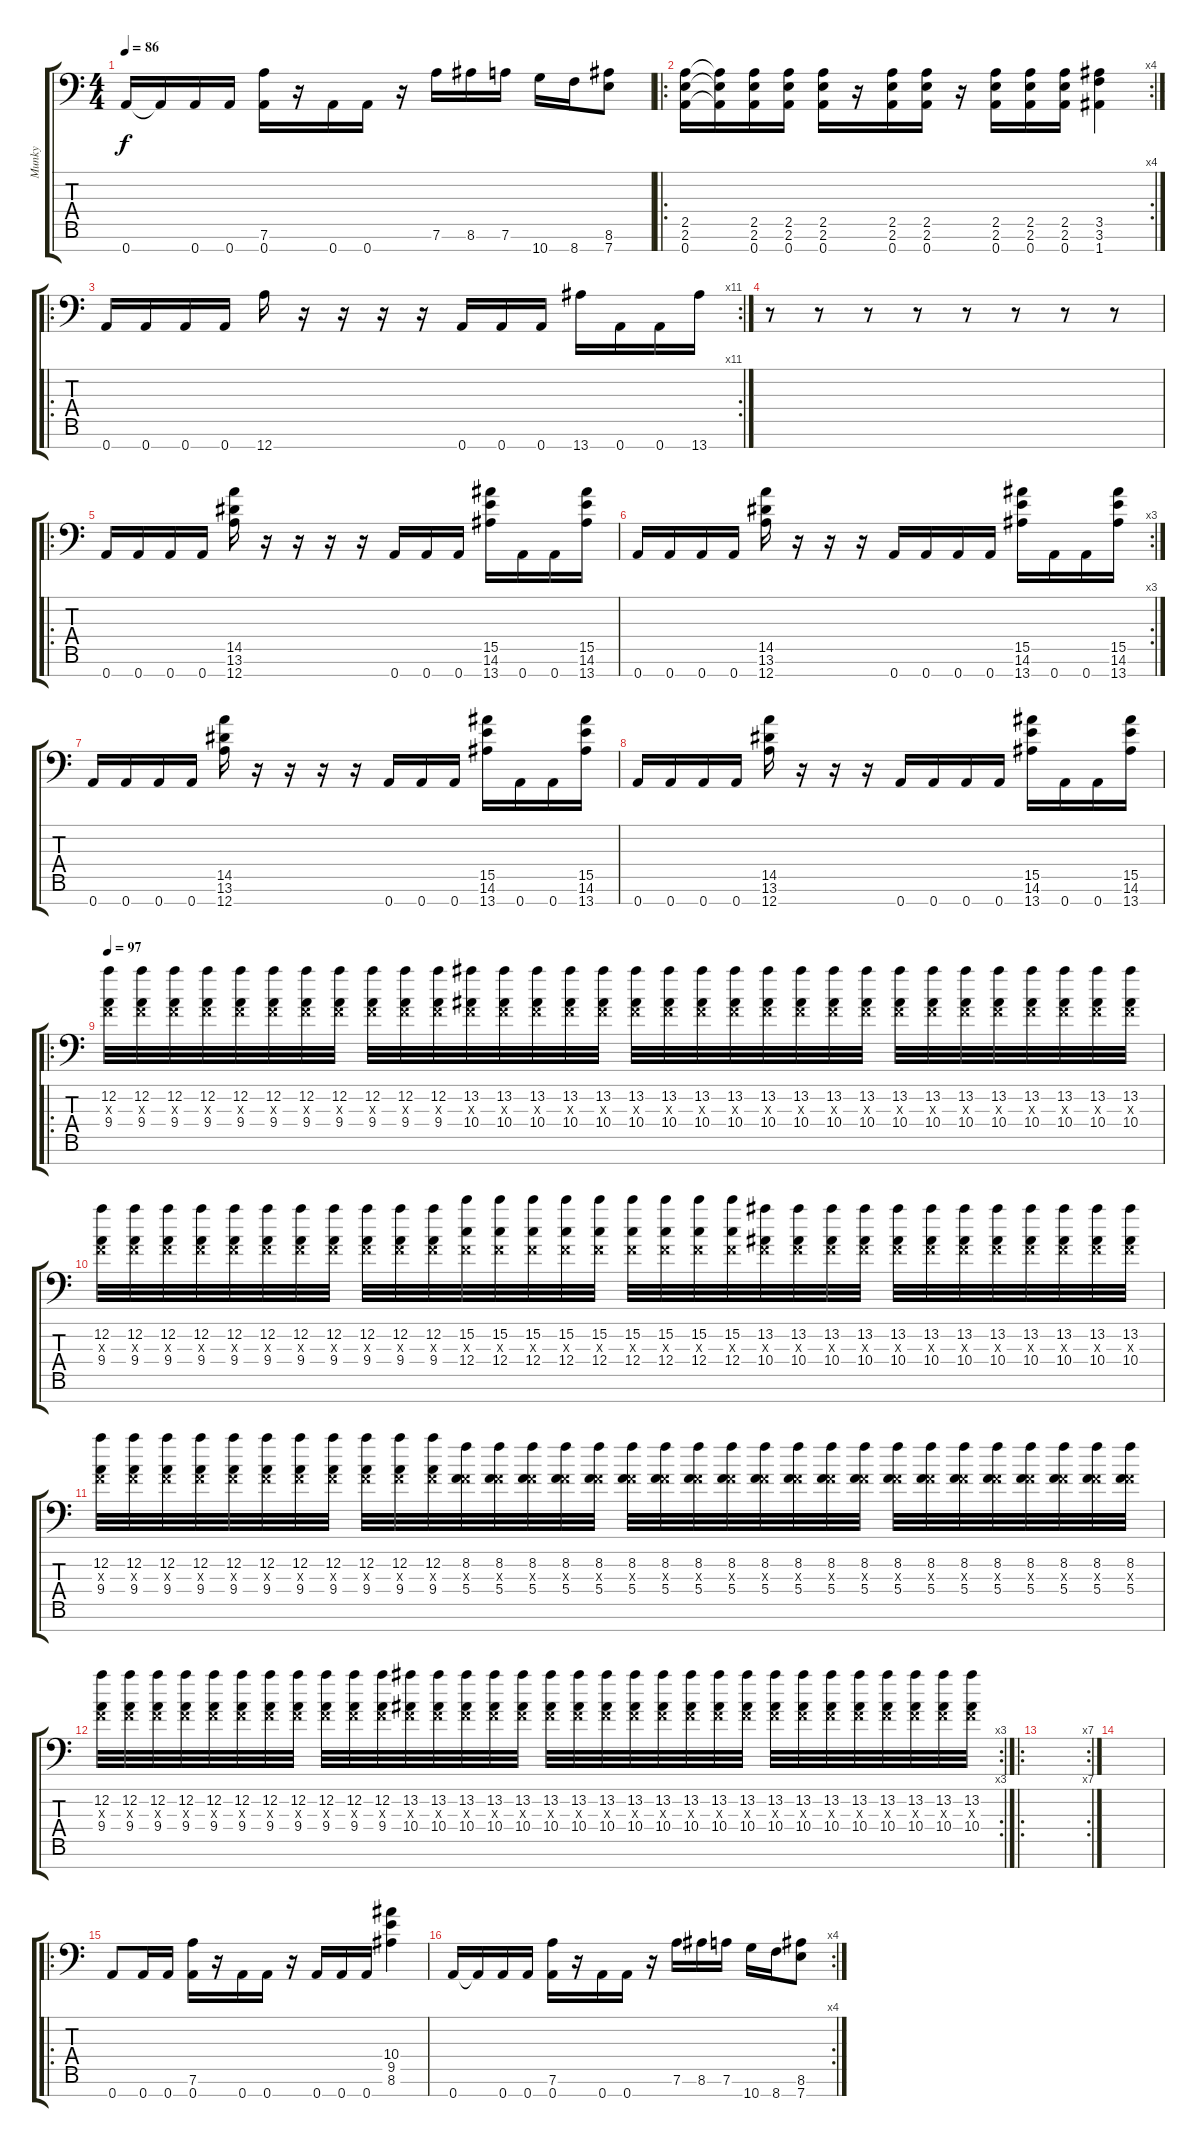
\track ("Munky" "Munky") {instrument distortionguitar}
\staff {score tabs}
\tuning (D4 A3 F3 C3 G2 D2 A1) {hide}
\ts (4 4)
\tempo 86
\clef f4
\ks c
0.7.16{dy f} 0.7{t}.16 0.7.16 0.7.16 (7.6 0.7).16 r.16 0.7.16 0.7.16 r.16 7.6.16 8.6.16 7.6.16 10.7.16 8.7.16 (8.6 7.7).8 |
\ro
\rc 4
(2.5 2.6 0.7).16 (2.5{t} 2.6{t} 0.7{t}).16 (2.5 2.6 0.7).16 (2.5 2.6 0.7).16 (2.5 2.6 0.7).16 r.16 (2.5 2.6 0.7).16 (2.5 2.6 0.7).16 r.16 (2.5 2.6 0.7).16 (2.5 2.6 0.7).16 (2.5 2.6 0.7).16 (3.5 3.6 1.7).4 |
\ro
\rc 11
0.7.16 0.7.16 0.7.16 0.7.16 12.7.16 r.16 r.16 r.16 r.16 0.7.16 0.7.16 0.7.16 13.7.16 0.7.16 0.7.16 13.7.16 |
r.8 r.8 r.8 r.8 r.8 r.8 r.8 r.8 |
\ro
0.7.16 0.7.16 0.7.16 0.7.16 (14.5 13.6 12.7).16 r.16 r.16 r.16 r.16 0.7.16 0.7.16 0.7.16 (15.5 14.6 13.7).16 0.7.16 0.7.16 (15.5 14.6 13.7).16 |
\rc 3
0.7.16 0.7.16 0.7.16 0.7.16 (14.5 13.6 12.7).16 r.16 r.16 r.16 0.7.16 0.7.16 0.7.16 0.7.16 (15.5 14.6 13.7).16 0.7.16 0.7.16 (15.5 14.6 13.7).16 |
0.7.16 0.7.16 0.7.16 0.7.16 (14.5 13.6 12.7).16 r.16 r.16 r.16 r.16 0.7.16 0.7.16 0.7.16 (15.5 14.6 13.7).16 0.7.16 0.7.16 (15.5 14.6 13.7).16 |
0.7.16 0.7.16 0.7.16 0.7.16 (14.5 13.6 12.7).16 r.16 r.16 r.16 0.7.16 0.7.16 0.7.16 0.7.16 (15.5 14.6 13.7).16 0.7.16 0.7.16 (15.5 14.6 13.7).16 |
\ro
\tempo 97
(12.2 0.3{x} 9.4).32 (12.2 0.3{x} 9.4).32 (12.2 0.3{x} 9.4).32 (12.2 0.3{x} 9.4).32 (12.2 0.3{x} 9.4).32 (12.2 0.3{x} 9.4).32 (12.2 0.3{x} 9.4).32 (12.2 0.3{x} 9.4).32 (12.2 0.3{x} 9.4).32 (12.2 0.3{x} 9.4).32 (12.2 0.3{x} 9.4).32 (13.2 0.3{x} 10.4).32 (13.2 0.3{x} 10.4).32 (13.2 0.3{x} 10.4).32 (13.2 0.3{x} 10.4).32 (13.2 0.3{x} 10.4).32 (13.2 0.3{x} 10.4).32 (13.2 0.3{x} 10.4).32 (13.2 0.3{x} 10.4).32 (13.2 0.3{x} 10.4).32 (13.2 0.3{x} 10.4).32 (13.2 0.3{x} 10.4).32 (13.2 0.3{x} 10.4).32 (13.2 0.3{x} 10.4).32 (13.2 0.3{x} 10.4).32 (13.2 0.3{x} 10.4).32 (13.2 0.3{x} 10.4).32 (13.2 0.3{x} 10.4).32 (13.2 0.3{x} 10.4).32 (13.2 0.3{x} 10.4).32 (13.2 0.3{x} 10.4).32 (13.2 0.3{x} 10.4).32 |
(12.2 0.3{x} 9.4).32 (12.2 0.3{x} 9.4).32 (12.2 0.3{x} 9.4).32 (12.2 0.3{x} 9.4).32 (12.2 0.3{x} 9.4).32 (12.2 0.3{x} 9.4).32 (12.2 0.3{x} 9.4).32 (12.2 0.3{x} 9.4).32 (12.2 0.3{x} 9.4).32 (12.2 0.3{x} 9.4).32 (12.2 0.3{x} 9.4).32 (15.2 0.3{x} 12.4).32 (15.2 0.3{x} 12.4).32 (15.2 0.3{x} 12.4).32 (15.2 0.3{x} 12.4).32 (15.2 0.3{x} 12.4).32 (15.2 0.3{x} 12.4).32 (15.2 0.3{x} 12.4).32 (15.2 0.3{x} 12.4).32 (15.2 0.3{x} 12.4).32 (13.2 0.3{x} 10.4).32 (13.2 0.3{x} 10.4).32 (13.2 0.3{x} 10.4).32 (13.2 0.3{x} 10.4).32 (13.2 0.3{x} 10.4).32 (13.2 0.3{x} 10.4).32 (13.2 0.3{x} 10.4).32 (13.2 0.3{x} 10.4).32 (13.2 0.3{x} 10.4).32 (13.2 0.3{x} 10.4).32 (13.2 0.3{x} 10.4).32 (13.2 0.3{x} 10.4).32 |
(12.2 0.3{x} 9.4).32 (12.2 0.3{x} 9.4).32 (12.2 0.3{x} 9.4).32 (12.2 0.3{x} 9.4).32 (12.2 0.3{x} 9.4).32 (12.2 0.3{x} 9.4).32 (12.2 0.3{x} 9.4).32 (12.2 0.3{x} 9.4).32 (12.2 0.3{x} 9.4).32 (12.2 0.3{x} 9.4).32 (12.2 0.3{x} 9.4).32 (8.2 0.3{x} 5.4).32 (8.2 0.3{x} 5.4).32 (8.2 0.3{x} 5.4).32 (8.2 0.3{x} 5.4).32 (8.2 0.3{x} 5.4).32 (8.2 0.3{x} 5.4).32 (8.2 0.3{x} 5.4).32 (8.2 0.3{x} 5.4).32 (8.2 0.3{x} 5.4).32 (8.2 0.3{x} 5.4).32 (8.2 0.3{x} 5.4).32 (8.2 0.3{x} 5.4).32 (8.2 0.3{x} 5.4).32 (8.2 0.3{x} 5.4).32 (8.2 0.3{x} 5.4).32 (8.2 0.3{x} 5.4).32 (8.2 0.3{x} 5.4).32 (8.2 0.3{x} 5.4).32 (8.2 0.3{x} 5.4).32 (8.2 0.3{x} 5.4).32 (8.2 0.3{x} 5.4).32 |
\rc 3
(12.2 0.3{x} 9.4).32 (12.2 0.3{x} 9.4).32 (12.2 0.3{x} 9.4).32 (12.2 0.3{x} 9.4).32 (12.2 0.3{x} 9.4).32 (12.2 0.3{x} 9.4).32 (12.2 0.3{x} 9.4).32 (12.2 0.3{x} 9.4).32 (12.2 0.3{x} 9.4).32 (12.2 0.3{x} 9.4).32 (12.2 0.3{x} 9.4).32 (13.2 0.3{x} 10.4).32 (13.2 0.3{x} 10.4).32 (13.2 0.3{x} 10.4).32 (13.2 0.3{x} 10.4).32 (13.2 0.3{x} 10.4).32 (13.2 0.3{x} 10.4).32 (13.2 0.3{x} 10.4).32 (13.2 0.3{x} 10.4).32 (13.2 0.3{x} 10.4).32 (13.2 0.3{x} 10.4).32 (13.2 0.3{x} 10.4).32 (13.2 0.3{x} 10.4).32 (13.2 0.3{x} 10.4).32 (13.2 0.3{x} 10.4).32 (13.2 0.3{x} 10.4).32 (13.2 0.3{x} 10.4).32 (13.2 0.3{x} 10.4).32 (13.2 0.3{x} 10.4).32 (13.2 0.3{x} 10.4).32 (13.2 0.3{x} 10.4).32 (13.2 0.3{x} 10.4).32 |
\ro
\rc 7
|
|
\ro
0.7.8 0.7.16 0.7.16 (7.6 0.7).16 r.16 0.7.16 0.7.16 r.16 0.7.16 0.7.16 0.7.16 (10.4 9.5 8.6).4 |
\rc 4
0.7.16 0.7{t}.16 0.7.16 0.7.16 (7.6 0.7).16 r.16 0.7.16 0.7.16 r.16 7.6.16 8.6.16 7.6.16 10.7.16 8.7.16 (8.6 7.7).8
